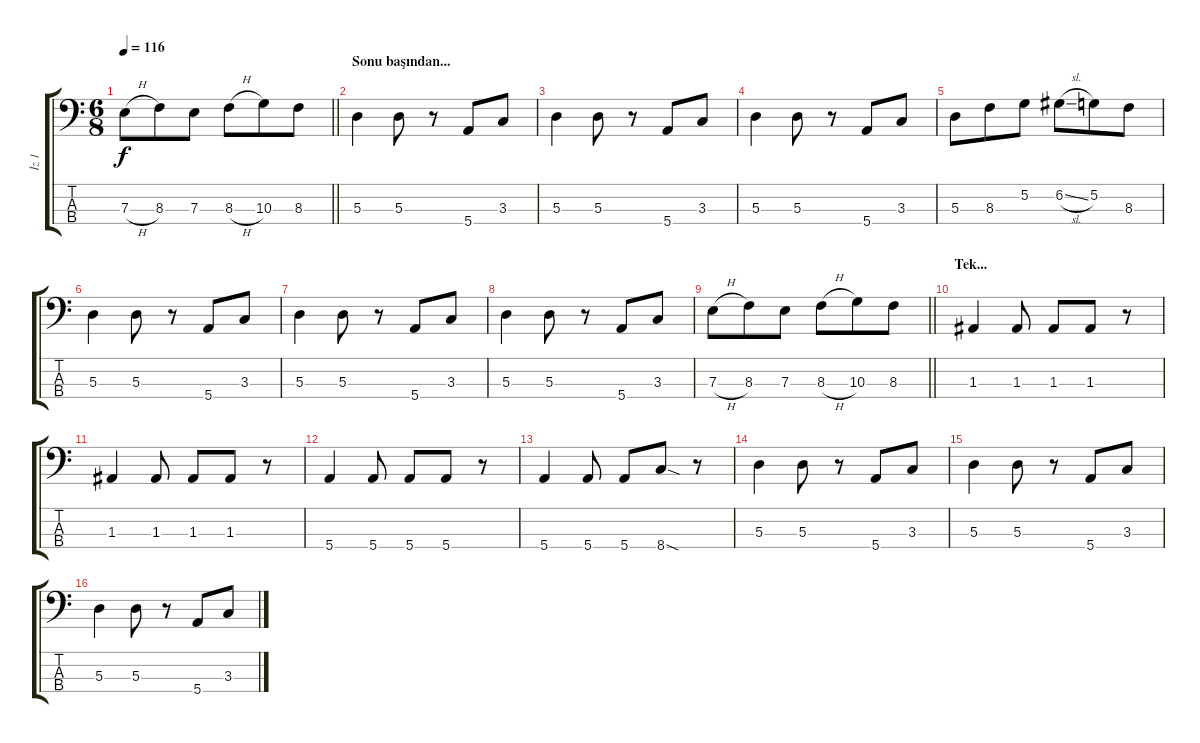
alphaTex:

\track ("İz 1" "İz 1") {instrument electricbassfinger}
\staff {score tabs}
\tuning (G2 D2 A1 E1) {hide}
\ts (6 8)
\tempo 116
\clef f4
\barLineRight lightlight
\ks c
7.3{h}.8{dy f} 8.3.8 7.3.8 8.3{h}.8 10.3.8 8.3.8 |
\section ("" "Sonu başından...")
5.3.4 5.3.8 r.8 5.4.8 3.3.8 |
5.3.4 5.3.8 r.8 5.4.8 3.3.8 |
5.3.4 5.3.8 r.8 5.4.8 3.3.8 |
5.3.8 8.3.8 5.2.8 6.2{sl}.8 5.2.8 8.3.8 |
5.3.4 5.3.8 r.8 5.4.8 3.3.8 |
5.3.4 5.3.8 r.8 5.4.8 3.3.8 |
5.3.4 5.3.8 r.8 5.4.8 3.3.8 |
\barLineRight lightlight
7.3{h}.8 8.3.8 7.3.8 8.3{h}.8 10.3.8 8.3.8 |
\section ("" "Tek...")
1.3.4 1.3.8 1.3.8 1.3.8 r.8 |
1.3.4 1.3.8 1.3.8 1.3.8 r.8 |
5.4.4 5.4.8 5.4.8 5.4.8 r.8 |
5.4.4 5.4.8 5.4.8 8.4{sod}.8 r.8 |
5.3.4 5.3.8 r.8 5.4.8 3.3.8 |
5.3.4 5.3.8 r.8 5.4.8 3.3.8 |
5.3.4 5.3.8 r.8 5.4.8 3.3.8
